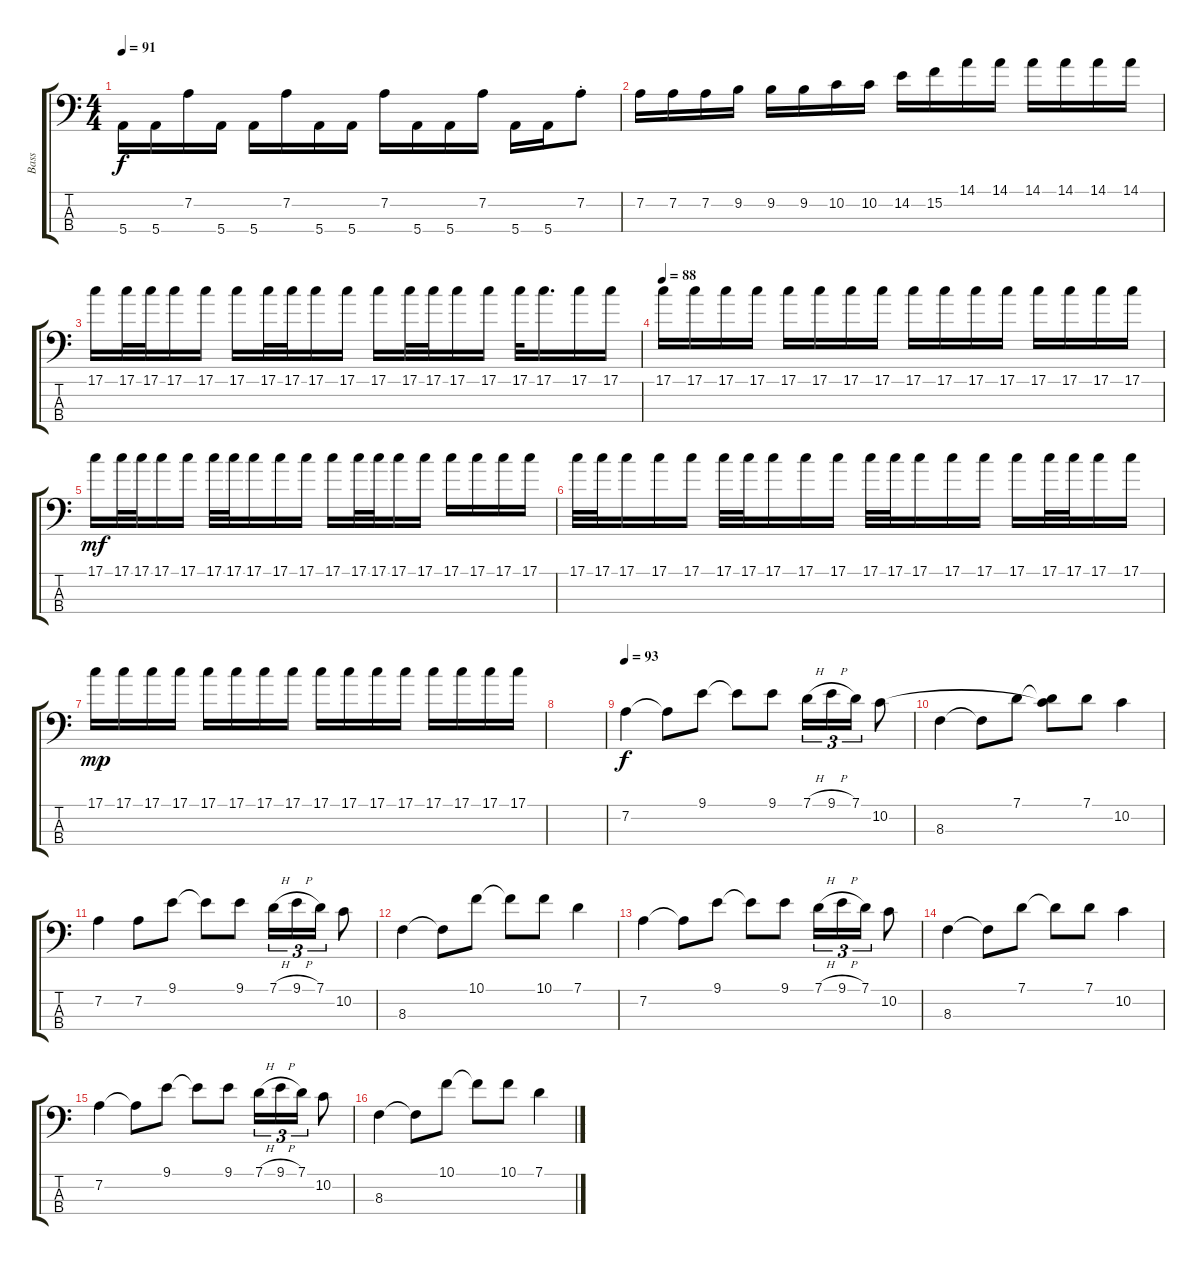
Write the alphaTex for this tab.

\track ("Bass" "Bass") {instrument electricbassfinger}
\staff {score tabs}
\tuning (G2 D2 A1 E1) {hide}
\ts (4 4)
\tempo 91
\clef f4
\ks c
5.4.16{dy f} 5.4.16 7.2.16 5.4.16 5.4.16 7.2.16 5.4.16 5.4.16 7.2.16 5.4.16 5.4.16 7.2.16 5.4.16 5.4.16 7.2{st}.8 |
7.2.16 7.2.16 7.2.16 9.2.16 9.2.16 9.2.16 10.2.16 10.2.16 14.2.16 15.2.16 14.1.16 14.1.16 14.1.16 14.1.16 14.1.16 14.1.16 |
17.1.16 17.1.32 17.1.32 17.1.16 17.1.16 17.1.16 17.1.32 17.1.32 17.1.16 17.1.16 17.1.16 17.1.32 17.1.32 17.1.16 17.1.16 17.1.32 17.1.16{d} 17.1.16 17.1.16 |
\tempo 88
17.1.16 17.1.16 17.1.16 17.1.16 17.1.16 17.1.16 17.1.16 17.1.16 17.1.16 17.1.16 17.1.16 17.1.16 17.1.16 17.1.16 17.1.16 17.1.16 |
17.1.16{dy mf} 17.1.32 17.1.32 17.1.16 17.1.16 17.1.32 17.1.32 17.1.16 17.1.16 17.1.16 17.1.16 17.1.32 17.1.32 17.1.16 17.1.16 17.1.16 17.1.16 17.1.16 17.1.16 |
17.1.32 17.1.32 17.1.16 17.1.16 17.1.16 17.1.32 17.1.32 17.1.16 17.1.16 17.1.16 17.1.32 17.1.32 17.1.16 17.1.16 17.1.16 17.1.16 17.1.32 17.1.32 17.1.16 17.1.16 |
17.1.16{dy mp} 17.1.16 17.1.16 17.1.16 17.1.16 17.1.16 17.1.16 17.1.16 17.1.16 17.1.16 17.1.16 17.1.16 17.1.16 17.1.16 17.1.16 17.1.16 |
|
\tempo 93
7.2.4{dy f} 7.2{t}.8 9.1.8 9.1{t}.8 9.1.8 7.1{h}.16{tu (3 2)} 9.1{h}.16{tu (3 2)} 7.1.16{tu (3 2)} 10.2.8 |
8.3.4 8.3{t}.8 7.1.8 (7.1{t} 10.2{t}).8 7.1.8 10.2.4 |
7.2.4 7.2.8 9.1.8 9.1{t}.8 9.1.8 7.1{h}.16{tu (3 2)} 9.1{h}.16{tu (3 2)} 7.1.16{tu (3 2)} 10.2.8 |
8.3.4 8.3{t}.8 10.1.8 10.1{t}.8 10.1.8 7.1.4 |
7.2.4 7.2{t}.8 9.1.8 9.1{t}.8 9.1.8 7.1{h}.16{tu (3 2)} 9.1{h}.16{tu (3 2)} 7.1.16{tu (3 2)} 10.2.8 |
8.3.4 8.3{t}.8 7.1.8 7.1{t}.8 7.1.8 10.2.4 |
7.2.4 7.2{t}.8 9.1.8 9.1{t}.8 9.1.8 7.1{h}.16{tu (3 2)} 9.1{h}.16{tu (3 2)} 7.1.16{tu (3 2)} 10.2.8 |
8.3.4 8.3{t}.8 10.1.8 10.1{t}.8 10.1.8 7.1.4
